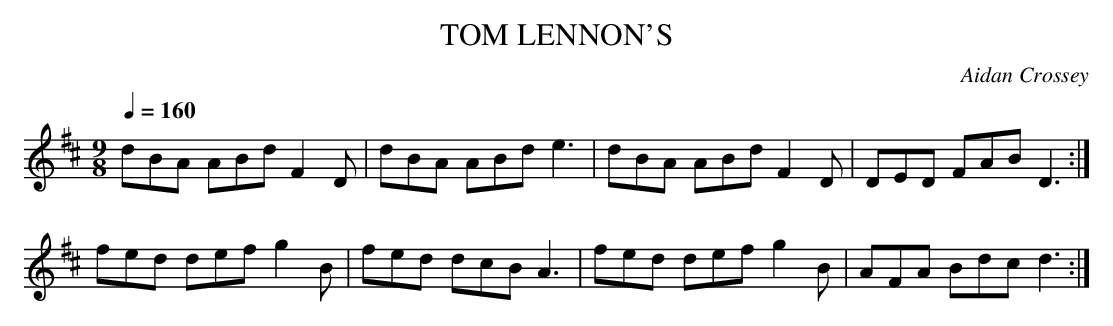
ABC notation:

X:1
T:TOM LENNON'S
C:Aidan Crossey
M:9/8
Q:1/4=160
L:1/8
K:D Major
dBA ABd F2 D|dBA ABd e3|dBA ABd F2 D|DED FAB D3:|
fed def g2 B|fed dcB A3|fed def g2 B|AFA Bdc d3:|
\'a0
